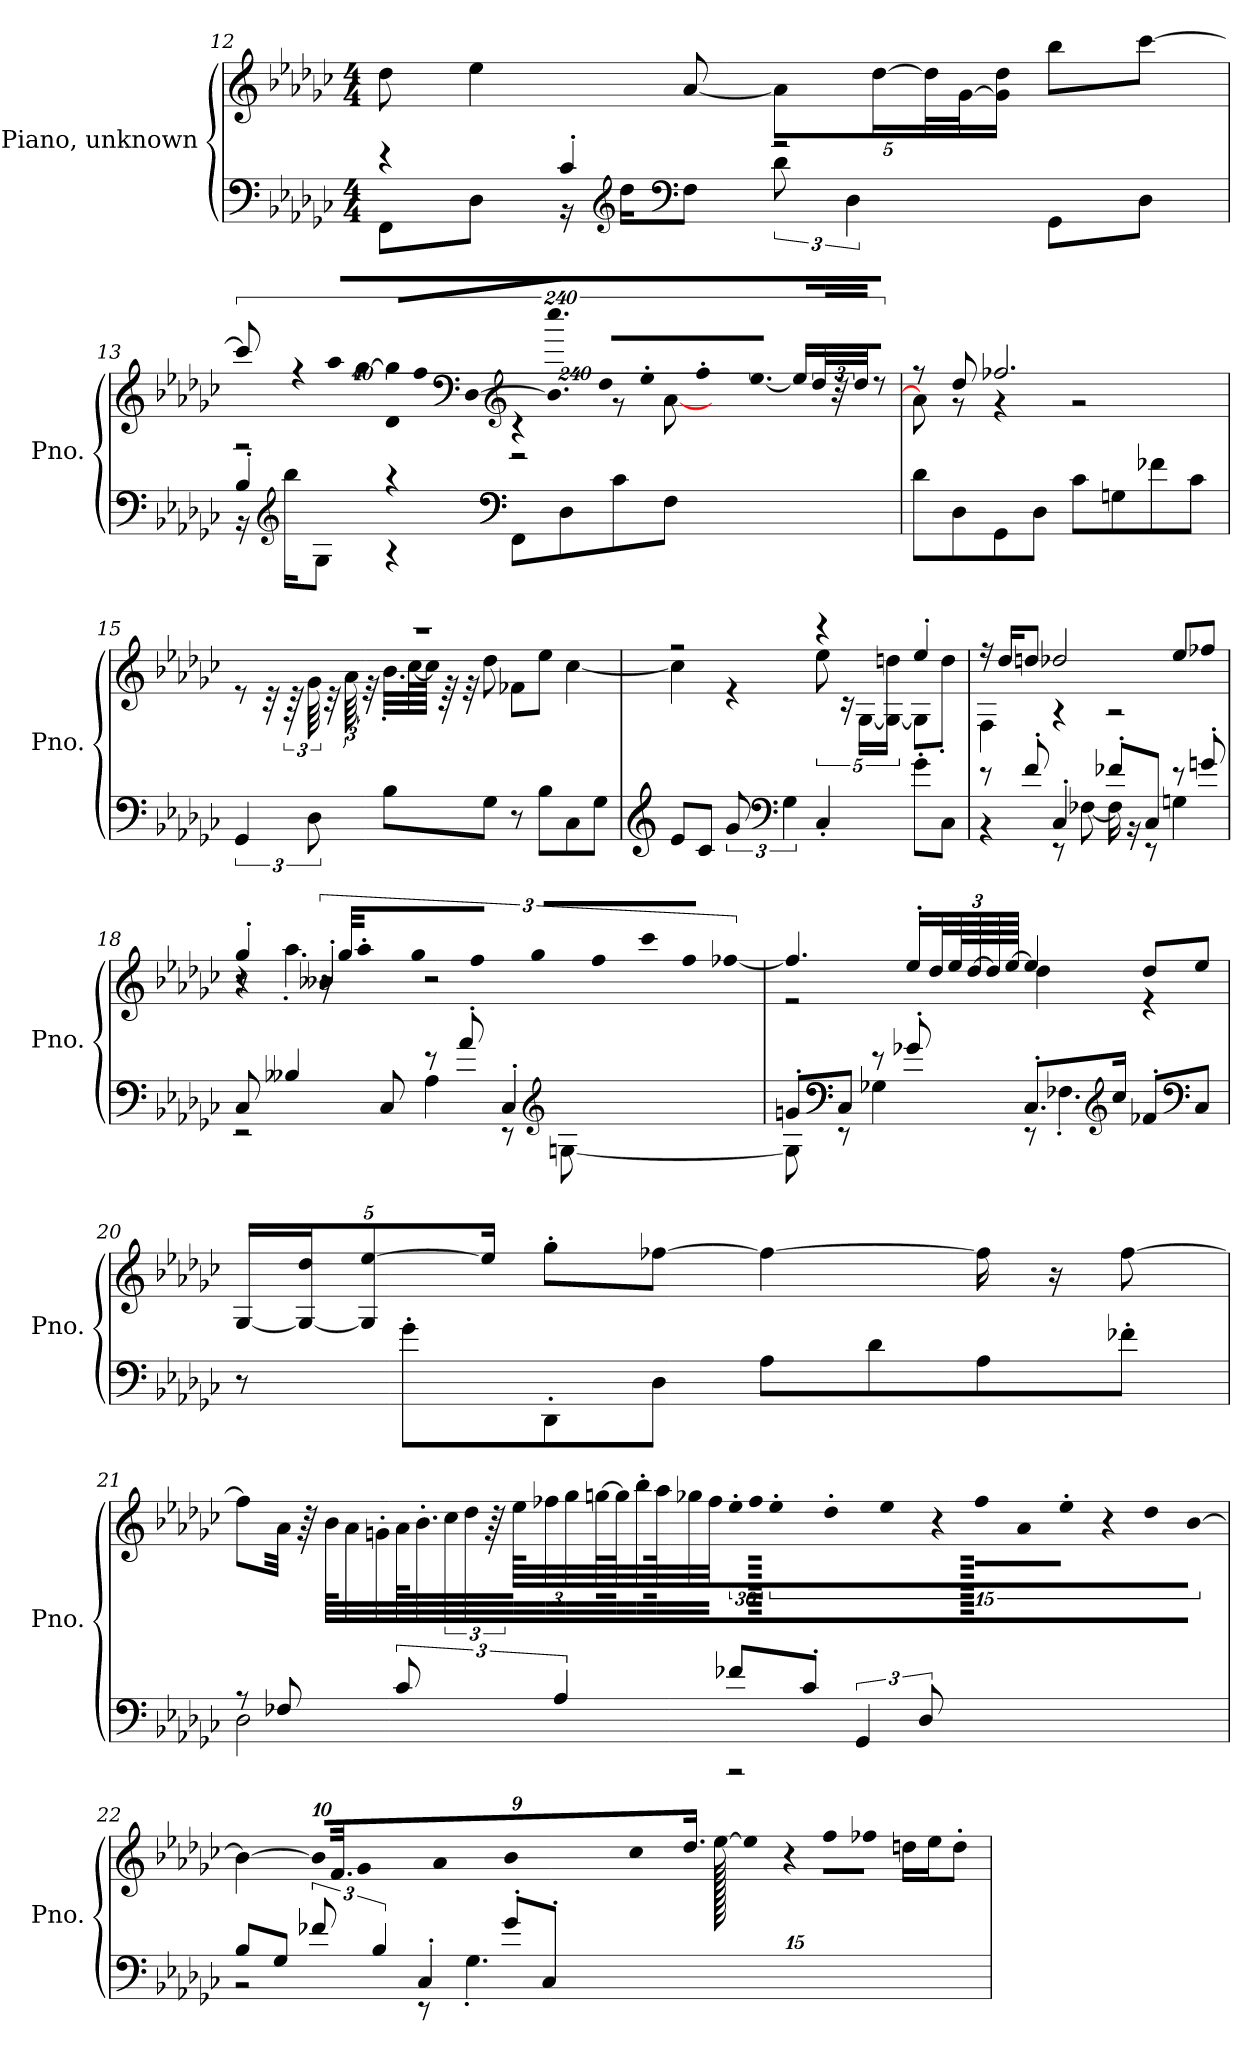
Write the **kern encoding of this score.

**kern	**kern
*part1	*part1
*staff2	*staff1
*I"Piano, unknown	*
*I'Pno.	*
!!LO:LB:g=z
*clefF4	*clefG2
*k[b-e-a-d-g-c-]	*k[b-e-a-d-g-c-]
*M4/4	*M4/4
=12	=12
*^	*
4r	8FF\L	8dd-\
.	8D-\J	4ee-\
4c-'/	16r	.
*clefG2	*	*
.	16dd-\KL	.
*clefF4	*	*
.	8F\J	[8a-/
*	*	*Xbrackettup
2r	12d-\	10a-\L]
.	6D-\	.
.	.	[20dd-\L
.	.	40dd-\L]
.	.	[40g-\J
.	.	20g-\] 20dd-\JJ
.	8GG-\L	8bb-\L
.	8D-\J	[8ccc-\J
=13	=13	=13
*	*	*brackettup
!	!	!LO:N:vis=16
*	*	*^
4B-'/	16r	1920%137ccc-/]	2r
*clefG2	*	*	*
.	16bb-\KL	.	.
!	!	!LO:N:vis=16	!
.	.	1920%137r	.
.	8G-\J	.	.
!	!	!LO:N:vis=16	!
.	.	1920%137aa-/LL	.
!	!	!LO:N:vis=32	!
.	.	[640%23gg-/JJk	.
!	!	!LO:N:vis=16	!
4r	4r	1920%137d-/ 1920%137gg-/]LL	.
!	!	!LO:N:vis=32	!
.	.	640%23ff/L	.
*	*	*clefF4	*
!	!	!LO:N:vis=32	!
.	.	[640%23D-/J	.
!	!	!LO:N:vis=16.	!
.	.	960%103D-/] 960%103ee-/JJ	.
*clefF4	*	*clefG2	*
2r	8FF\L	.	4r
*	*	*Xbrackettup	*
!	!	!LO:N:vis=16	!
.	.	1920%137dd-/LL	.
!	!	!LO:N:vis=32	!
.	.	640%23ee-'/L	.
!	!	!LO:N:vis=32	!
.	.	640%23ff'/J	.
.	8D-\	.	.
!	!	!LO:N:vis=16.	!
.	.	[960%103ee-/JJ	.
.	8c-\	.	8r
.	.	16ee-/LL]	.
*	*	*brackettup	*
.	.	48dd-/JJk	.
.	.	48r	.
.	.	48dd-/	.
.	8F\J	.	[8a-\
.	.	8r	.
960ryy	960ryy	.	960ryy
*v	*v	*	*
!!LO:LB:g=z	!!
=14	=14	=14
8d-\L	8r	8a-\]
8D-\	8dd-/	8r
8GG-\	2.ff-X/	4r
8D-\J	.	.
8c-\L	.	2r
8Gn\	.	.
8f-X\	.	.
8c-\J	.	.
=15	=15	=15
6GG-/	1r	8r
.	.	32r
.	.	96r
12D-\	.	96g-\
.	.	32r
.	.	96a-\
.	.	32r
8B-\L	.	32.b-'\LLL
.	.	[64cc-\L
.	.	64cc-\JJJJ]
.	.	64r
.	.	32r
8G-\J	.	8dd-\
8r	.	8f-X\L
8B-\L	.	8ee-\J
8C-\	.	[4cc-\
8G-\J	.	.
!!LO:LB:g=z	!!
=16	=16	=16
*clefG2	*	*
8e-/L	2r	4cc-\]
8c-/J	.	.
12g-/	.	4r
*clefF4	*	*
6G-\	.	.
4C-'/	4r	10ee-\
.	.	20r
.	.	[20G-\LL
.	.	20G-\_ 20ddn\JJ
8g-'\L	4ee-'/	8G-\L]
8C-\J	.	8dd'\J
=17	=17	=17
*^	*	*
8r	4r	16r	4F\
.	.	16dd-/KL	.
8f'/	.	8ddn/J	.
4C-'/	8r	2dd-X/	4r
.	[8F-X\	.	.
8f-X'/L	16F-\]	.	2r
.	16r	.	.
8C-/J	8r	.	.
8r	4Gn\	8ee-/L	.
8gn'/	.	8ff-X/J	.
!!LO:LB:g=z
=18	=18	=18	=18
*	*	*	*^
8C-/	2r	4gg-'/	8r	4r
4B--X/	.	.	4.aa-'\	.
.	.	24r	.	4b--X'/
.	.	48gg-/LLL	.	.
.	.	32aa-'/	.	.
.	.	32gg-/JJ	.	.
8C-/	.	8ff/J	.	.
8r	4A-\	16gg-/LL	2r	2r
.	.	16ff/	.	.
8a-'/	.	16ccc-/	.	.
.	.	16ff/JJ	.	.
4C-'/	8r	[4ff-X/	.	.
*clefG2	*	*	*	*
.	[8Gn\	.	.	.
*	*	*	*v	*v
!!LO:LB:g=z
=19	=19	=19	=19
8gn'/L	8G\]	4.ff-/]	2r
*clefF4	*	*	*
8C-/J	8r	.	.
8r	4G-X\	.	.
8g-X'/	.	16ee-'/LL	.
*	*	*Xbrackettup	*
.	.	48dd-/L	.
.	.	96ee-/L	.
.	.	[96dd-/	.
.	.	96dd-/]	.
.	.	[96ee-/JJJJ	.
8.C-'/L	8r	4ee-/]	4dd-\
.	4.F-X'\	.	.
*clefG2	*	*	*
16cc-/Jk	.	.	.
8f-X'/L	.	8dd-/L	4r
*clefF4	*	*	*
8C-/J	.	8ee-/J	.
*v	*v	*	*
*	*v	*v
=20	=20
8r	[20G-/LL
.	20G-/_ 20dd-/J
.	10G-/] [10ee-/
8g-'\L	.
.	20ee-/Jk]
8DD-'\	8gg-'\L
8D-\J	[8ff-X\J
8A-\L	4ff-\_
8d-\	.
8A-\	16ff-\]
.	16r
8f-X'\J	[8ff-\
!!LO:PB:g=z
=21	=21
*^	*
8r	2D-\	8ff-\L]
8F-X/	.	32a-\Jkk
.	.	64r
.	.	64b-\KLLL
.	.	32a-\
.	.	32gn'\
12c-/	.	128a-\KL
.	.	64.b-'\
*	*	*brackettup
.	.	96cc-\
.	.	96dd-\JJJJ
.	.	96r
*	*	*Xbrackettup
.	.	96ee-\KLLL
.	.	48ff-X\
6A-/	.	.
.	.	48gg-\
.	.	[96ggn\L
.	.	64gg\J]
.	.	32bb-'\
.	.	64aa-\K
.	.	32gg-X\
.	.	32ff-\
*	*	*brackettup
!	!	!LO:N:vis=64
8f-X/L	2r	960%17ee-'\L
!	!	!LO:N:vis=64
.	.	960%17ff-\
.	.	1920ryy
!	!	!LO:N:vis=64
.	.	960%17ee-'\
!	!	!LO:N:vis=64
.	.	960%17dd-'\
!	!	!LO:N:vis=64
.	.	960%17ee-\JJJJ
!	!	!LO:N:vis=64
.	.	960%17r
.	.	1920ryy
!	!	!LO:N:vis=64
.	.	960%17ff-\KLLL
8c-'/J	.	32a-\J
.	.	16ee-'\JJ
.	.	64r
.	.	64dd-\
6GG-/	.	[4b-\
12D-/	.	.
!!LO:LB:g=z
=22	=22	=22
8B-/L	2r	4b-\_
8G-/J	.	.
*	*	*Xbrackettup
!	!	!LO:N:vis=64
12f-X/	.	640%9b-/KLLL]
.	.	36.f/
!	!	!LO:N:vis=32
.	.	1920%53g-/
!	!	!LO:N:vis=32
6B-/	.	1920%53a-/
!	!	!LO:N:vis=32
.	.	1920%53b-/
.	.	1920ryy
!	!	!LO:N:vis=32
.	.	1920%53cc-/J
.	.	18.dd-/JJ
4C-'/	8r	[1920ee-\
.	.	1920%191ee-\]
.	.	20r
.	4.G-'\	.
.	.	20ff\LL
.	.	20ff-X\JJ
8g-'/L	.	16ddn\LL
.	.	16ee-\J
8C-'/J	.	8dd'\J
*v	*v	*
=	=
*-	*-
